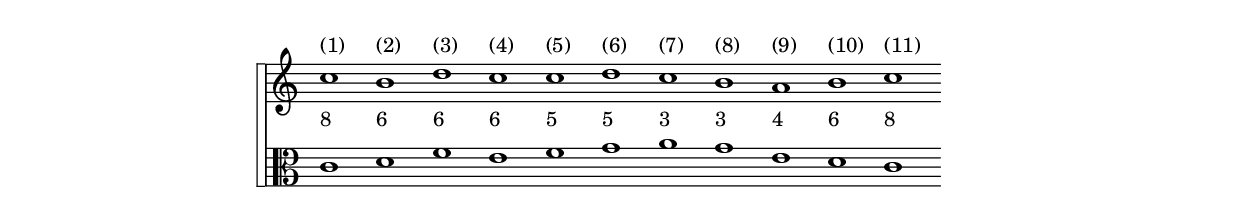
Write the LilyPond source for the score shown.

\version "2.18.2"
#(set-global-staff-size 18)
\pointAndClickOff
\paper{
	between-system-space = 2.4\cm
	indent=0\mm
	line-width=120\mm
	oddFooterMarkup=##f
	oddHeaderMarkup=##f
	bookTitleMarkup = ##f
	scoreTitleMarkup = ##f
}

\layout {
\context {
    \Score
    \remove "Bar_number_engraver"
  }
  \context {
    \Staff
    \override VerticalAxisGroup.default-staff-staff-spacing.basic-distance = #24
  }
  \context {
  	\Voice 
	\override Stem.length = #0
	}
}

\header { 
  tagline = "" 
} 
 
global= {
  \time 4/4
  \key c \major
        \once \override Staff.TimeSignature #'stencil = ##f 
}

top = \new Voice \relative c'' {
\override TextScript.outside-staff-padding = #1
  \set Score.timing = ##f
  \clef treble

c1_"8"^"(1)" b_"6"^"(2)" d_"6"^"(3)" c_"6"^"(4)" c_"5"^"(5)" d_"5"^"(6)" c_"3"^"(7)" b_"3"^"(8)" a_"4"^"(9)" b_"6"^"(10)" c_"8"^"(11)"
}

cantus = \new Voice \relative c' {
\override TextScript.outside-staff-padding = #1
  \set Score.timing = ##f
  \clef alto

c1 d f e f g a g e d c
}

\score {
\new StaffGroup { <<
\set StaffGroup.systemStartDelimiter = #'SystemStartSquare
	\new Staff << \global \top >>
	\new Staff << \global \cantus >>
	>> }
}
